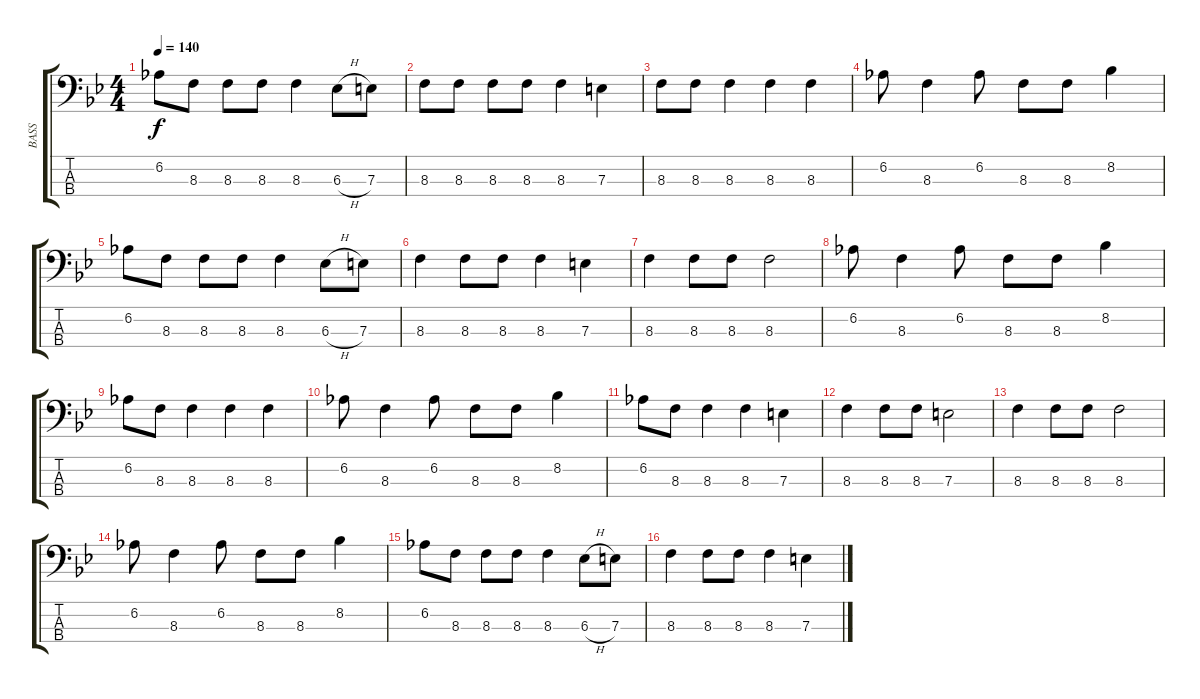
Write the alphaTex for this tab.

\track ("BASS" "BASS") {instrument electricbassfinger}
\staff {score tabs}
\tuning (G2 D2 A1 E1) {hide}
\ts (4 4)
\tempo 140
\clef f4
\ks bb
6.2.8{dy f} 8.3.8 8.3.8 8.3.8 8.3.4 6.3{h}.8 7.3.8 |
8.3.8 8.3.8 8.3.8 8.3.8 8.3.4 7.3.4 |
8.3.8 8.3.8 8.3.4 8.3.4 8.3.4 |
6.2.8 8.3.4 6.2.8 8.3.8 8.3.8 8.2.4 |
6.2.8 8.3.8 8.3.8 8.3.8 8.3.4 6.3{h}.8 7.3.8 |
8.3.4 8.3.8 8.3.8 8.3.4 7.3.4 |
8.3.4 8.3.8 8.3.8 8.3.2 |
6.2.8 8.3.4 6.2.8 8.3.8 8.3.8 8.2.4 |
6.2.8 8.3.8 8.3.4 8.3.4 8.3.4 |
6.2.8 8.3.4 6.2.8 8.3.8 8.3.8 8.2.4 |
6.2.8 8.3.8 8.3.4 8.3.4 7.3.4 |
8.3.4 8.3.8 8.3.8 7.3.2 |
8.3.4 8.3.8 8.3.8 8.3.2 |
6.2.8 8.3.4 6.2.8 8.3.8 8.3.8 8.2.4 |
6.2.8 8.3.8 8.3.8 8.3.8 8.3.4 6.3{h}.8 7.3.8 |
8.3.4 8.3.8 8.3.8 8.3.4 7.3.4
